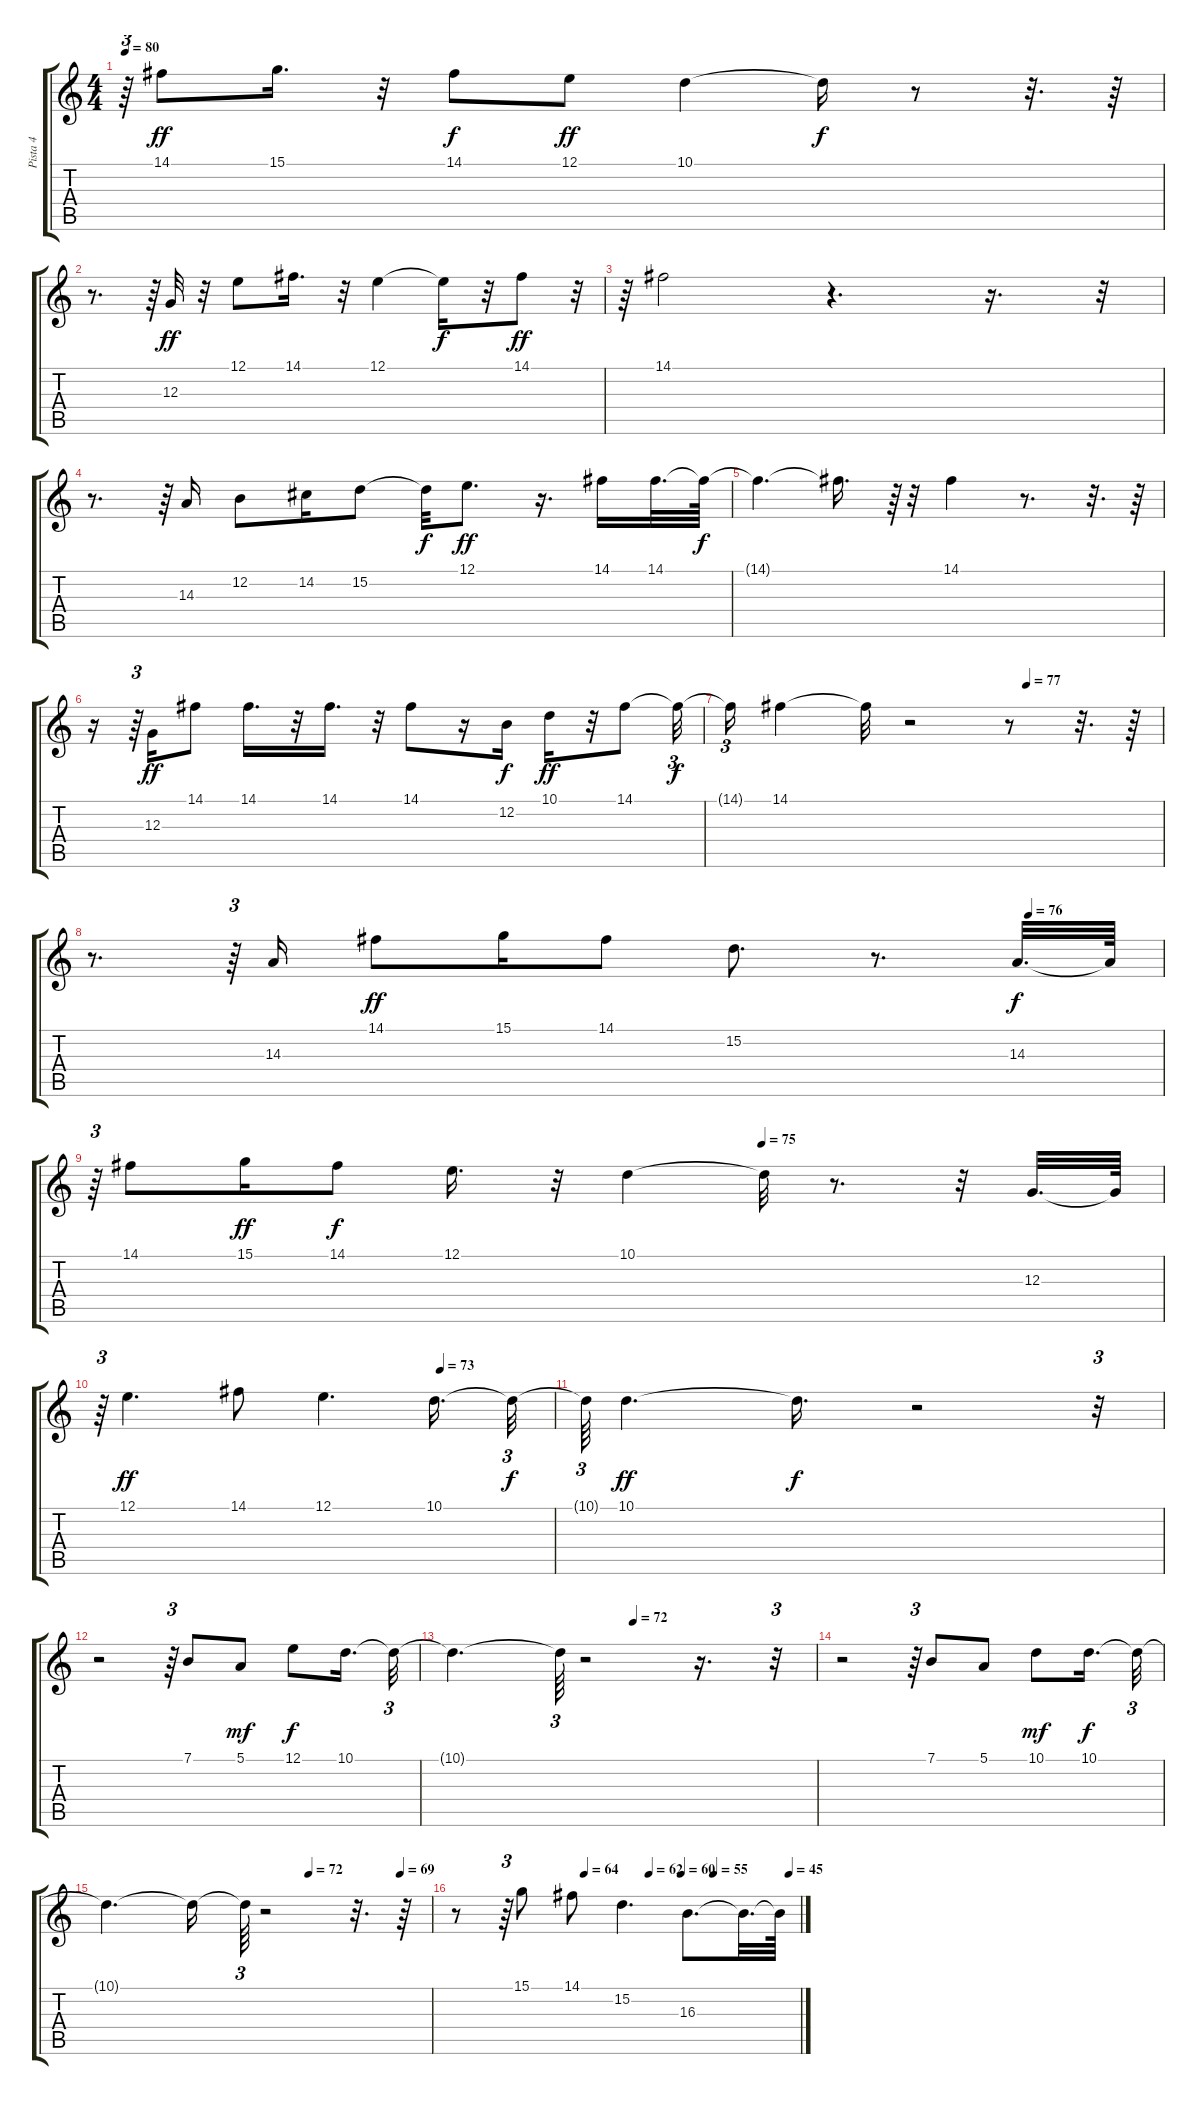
\track ("Pista 4" "Pista 4") {instrument panflute}
\staff {score tabs}
\tuning (E4 B3 G3 D3 A2 E2) {hide}
\ts (4 4)
\tempo 80
\clef g2
\ks c
r.64{tu (3 2) dy f} 14.1.8{dy ff} 15.1.16{d} r.32 14.1.8{dy f} 12.1.8{dy ff} 10.1.4 10.1{t}.16{dy f} r.8 r.32{d} r.64 |
r.8{d} r.64{tu (3 2)} 12.3.32{dy ff} r.32 12.1.8 14.1.16{d} r.32 12.1.4 12.1{t}.16{dy f} r.32 14.1.8{dy ff} r.32{tu (3 2)} |
r.64{tu (3 2)} 14.1.2 r.4{d} r.16{d} r.32{tu (3 2)} |
r.8{d} r.64{tu (3 2)} 14.3.16 12.2.8 14.2.16 15.2.8 15.2{t}.32{dy f} 12.1.8{d dy ff} r.16{d} 14.1.16 14.1.32{d} 14.1{t}.64{dy f} |
14.1{t}.4{d} 14.1{t}.16{d} r.64{tu (3 2)} r.32 14.1.4 r.8{d} r.32{d} r.64 |
r.16 r.64{tu (3 2)} 12.3.16{dy ff} 14.1.8 14.1.16{d} r.32 14.1.16{d} r.32 14.1.8 r.16 12.2.16{dy f} 10.1.16{dy ff} r.32 14.1.8 14.1{t}.32{tu (3 2) dy f} |
\tempo (77 0.6875)
14.1{t}.16{tu (3 2)} 14.1.4 14.1{t}.32 r.2 r.8 r.32{d} r.64 |
\tempo (76 0.875)
r.8{d} r.64{tu (3 2)} 14.3.16 14.1.8{dy ff} 15.1.16 14.1.8 15.2.8{d} r.8{d} 14.3.32{d dy f} 14.3{t}.64 |
\tempo (75 0.625)
r.64{tu (3 2)} 14.1.8 15.1.16{dy ff} 14.1.8{dy f} 12.1.16{d} r.32 10.1.4 10.1{t}.32 r.8{d} r.32 12.3.32{d} 12.3{t}.64 |
\tempo (73 0.75)
r.64{tu (3 2)} 12.1.4{d dy ff} 14.1.8 12.1.4{d} 10.1.16{d} 10.1{t}.32{tu (3 2) dy f} |
10.1{t}.64{tu (3 2)} 10.1.4{d dy ff} 10.1{t}.16{d dy f} r.2 r.32{tu (3 2)} |
r.2 r.64{tu (3 2)} 7.1.8 5.1.8{dy mf} 12.1.8{dy f} 10.1.16{d} 10.1{t}.32{tu (3 2)} |
\tempo (72 0.5)
10.1{t}.4{d} 10.1{t}.64{tu (3 2)} r.2 r.16{d} r.32{tu (3 2)} |
r.2 r.64{tu (3 2)} 7.1.8 5.1.8 10.1.8{dy mf} 10.1.16{d dy f} 10.1{t}.32{tu (3 2)} |
\tempo (72 0.625)
\tempo (69 0.90625)
10.1{t}.4{d} 10.1{t}.16 10.1{t}.64{tu (3 2)} r.2 r.32{d} r.64 |
\tempo (64 0.375)
\tempo (62 0.5625)
\tempo (60 0.65625)
\tempo (55 0.75)
\tempo (45 0.96875)
r.8 r.64{tu (3 2)} 15.1.8 14.1.8 15.2.4{d} 16.3.8{d} 16.3{t}.32{d} 16.3{t}.64
